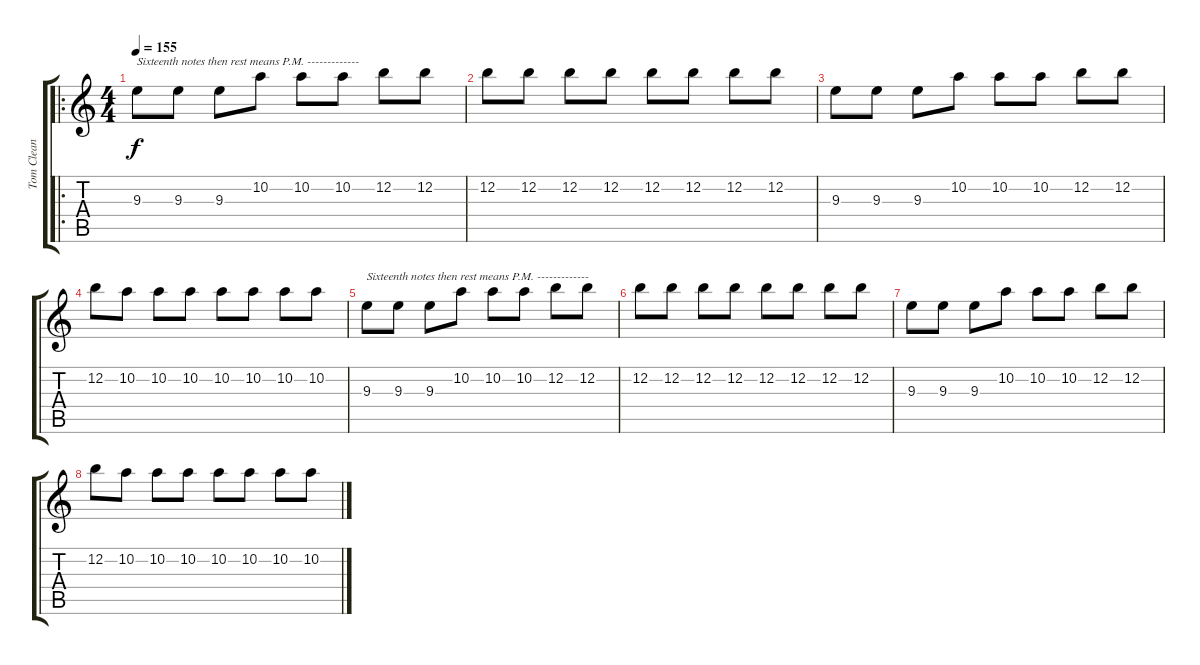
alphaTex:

\track ("Tom Clean Guitar" "Tom Clean ") {instrument electricguitarclean}
\staff {score tabs}
\tuning (E4 B3 G3 D3 A2 E2) {hide}
\ro
\ts (4 4)
\tempo 155
\clef g2
\ks c
9.3.8{txt "Sixteenth notes then rest means P.M. -------------" dy f instrument electricguitarclean} 9.3.8 9.3.8 10.2.8 10.2.8 10.2.8 12.2.8 12.2.8 |
12.2.8 12.2.8 12.2.8 12.2.8 12.2.8 12.2.8 12.2.8 12.2.8 |
9.3.8 9.3.8 9.3.8 10.2.8 10.2.8 10.2.8 12.2.8 12.2.8 |
12.2.8 10.2.8 10.2.8 10.2.8 10.2.8 10.2.8 10.2.8 10.2.8 |
9.3.8{txt "Sixteenth notes then rest means P.M. -------------"} 9.3.8 9.3.8 10.2.8 10.2.8 10.2.8 12.2.8 12.2.8 |
12.2.8 12.2.8 12.2.8 12.2.8 12.2.8 12.2.8 12.2.8 12.2.8 |
9.3.8 9.3.8 9.3.8 10.2.8 10.2.8 10.2.8 12.2.8 12.2.8 |
12.2.8 10.2.8 10.2.8 10.2.8 10.2.8 10.2.8 10.2.8 10.2.8
